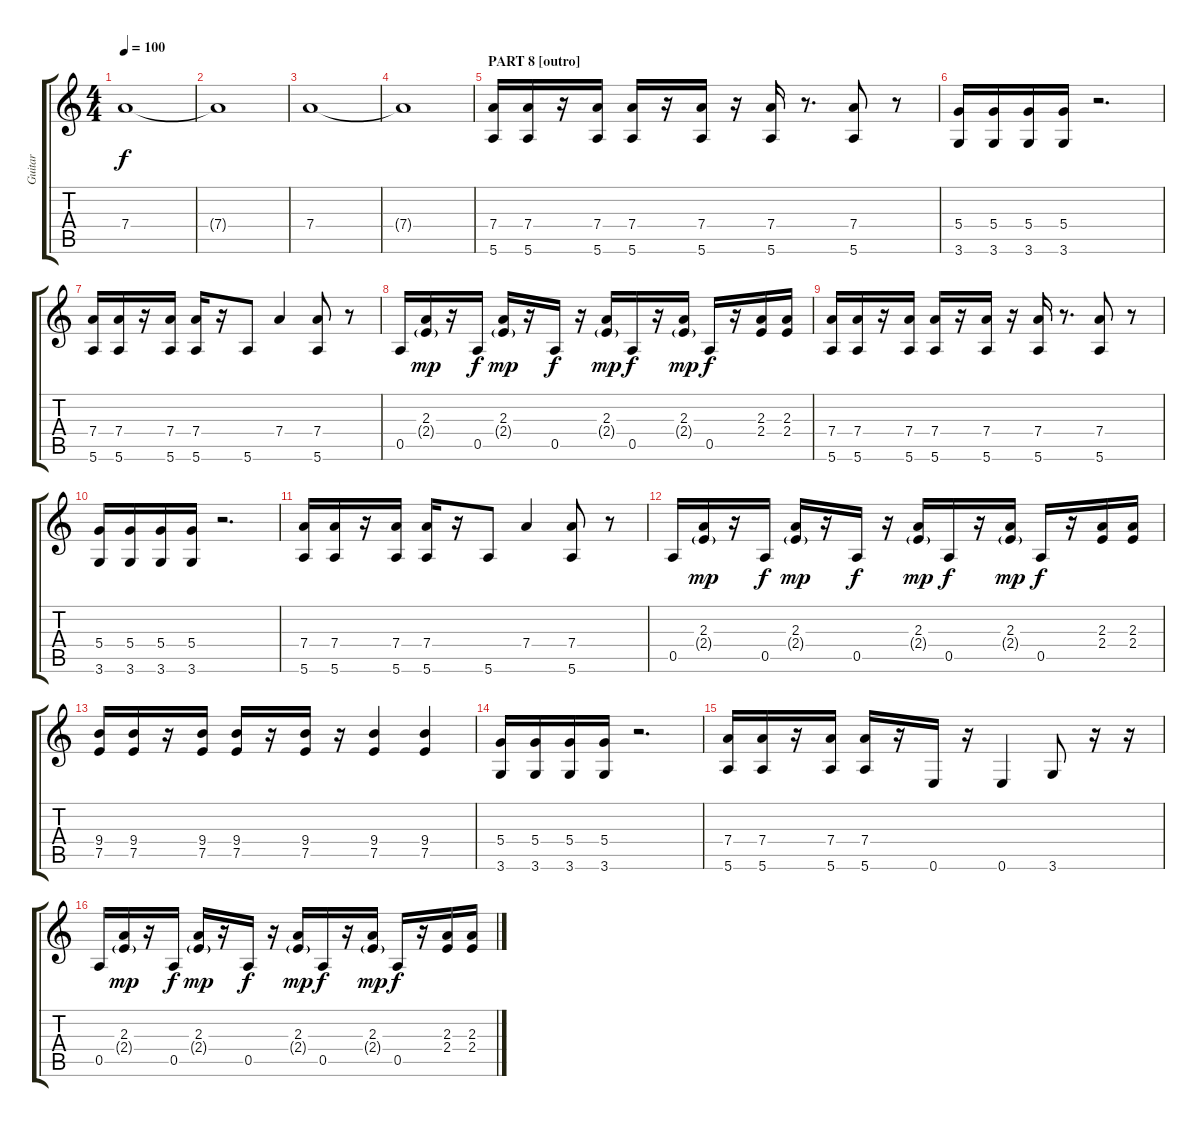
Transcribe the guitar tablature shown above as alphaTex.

\track ("Guitar" "Guitar") {instrument overdrivenguitar}
\staff {score tabs}
\tuning (E4 B3 G3 D3 A2 E2) {hide}
\ts (4 4)
\tempo 100
\clef g2
\ks c
7.4{t}.1{dy f} |
7.4{t}.1 |
7.4.1 |
7.4{t}.1 |
\section ("" "PART 8 [outro]")
(7.4 5.6).16 (7.4 5.6).16 r.16 (7.4 5.6).16 (7.4 5.6).16 r.16 (7.4 5.6).16 r.16 (7.4 5.6).16 r.8{d} (7.4 5.6).8 r.8 |
(5.4 3.6).16 (5.4 3.6).16 (5.4 3.6).16 (5.4 3.6).16 r.2{d} |
(7.4 5.6).16 (7.4 5.6).16 r.16 (7.4 5.6).16 (7.4 5.6).16 r.16 5.6.8 7.4.4 (7.4 5.6).8 r.8 |
0.5.16 (2.3 2.4{g}).16{dy mp} r.16 0.5.16{dy f} (2.3 2.4{g}).16{dy mp} r.16 0.5.16{dy f} r.16 (2.3 2.4{g}).16{dy mp} 0.5.16{dy f} r.16 (2.3 2.4{g}).16{dy mp} 0.5.16{dy f} r.16 (2.3 2.4).16 (2.3 2.4).16 |
(7.4 5.6).16 (7.4 5.6).16 r.16 (7.4 5.6).16 (7.4 5.6).16 r.16 (7.4 5.6).16 r.16 (7.4 5.6).16 r.8{d} (7.4 5.6).8 r.8 |
(5.4 3.6).16 (5.4 3.6).16 (5.4 3.6).16 (5.4 3.6).16 r.2{d} |
(7.4 5.6).16 (7.4 5.6).16 r.16 (7.4 5.6).16 (7.4 5.6).16 r.16 5.6.8 7.4.4 (7.4 5.6).8 r.8 |
0.5.16 (2.3 2.4{g}).16{dy mp} r.16 0.5.16{dy f} (2.3 2.4{g}).16{dy mp} r.16 0.5.16{dy f} r.16 (2.3 2.4{g}).16{dy mp} 0.5.16{dy f} r.16 (2.3 2.4{g}).16{dy mp} 0.5.16{dy f} r.16 (2.3 2.4).16 (2.3 2.4).16 |
(9.4 7.5).16 (9.4 7.5).16 r.16 (9.4 7.5).16 (9.4 7.5).16 r.16 (9.4 7.5).16 r.16 (9.4 7.5).4 (9.4 7.5).4 |
(5.4 3.6).16 (5.4 3.6).16 (5.4 3.6).16 (5.4 3.6).16 r.2{d} |
(7.4 5.6).16 (7.4 5.6).16 r.16 (7.4 5.6).16 (7.4 5.6).16 r.16 0.6.16 r.16 0.6.4 3.6.8 r.16 r.16 |
0.5.16 (2.3 2.4{g}).16{dy mp} r.16 0.5.16{dy f} (2.3 2.4{g}).16{dy mp} r.16 0.5.16{dy f} r.16 (2.3 2.4{g}).16{dy mp} 0.5.16{dy f} r.16 (2.3 2.4{g}).16{dy mp} 0.5.16{dy f} r.16 (2.3 2.4).16 (2.3 2.4).16
